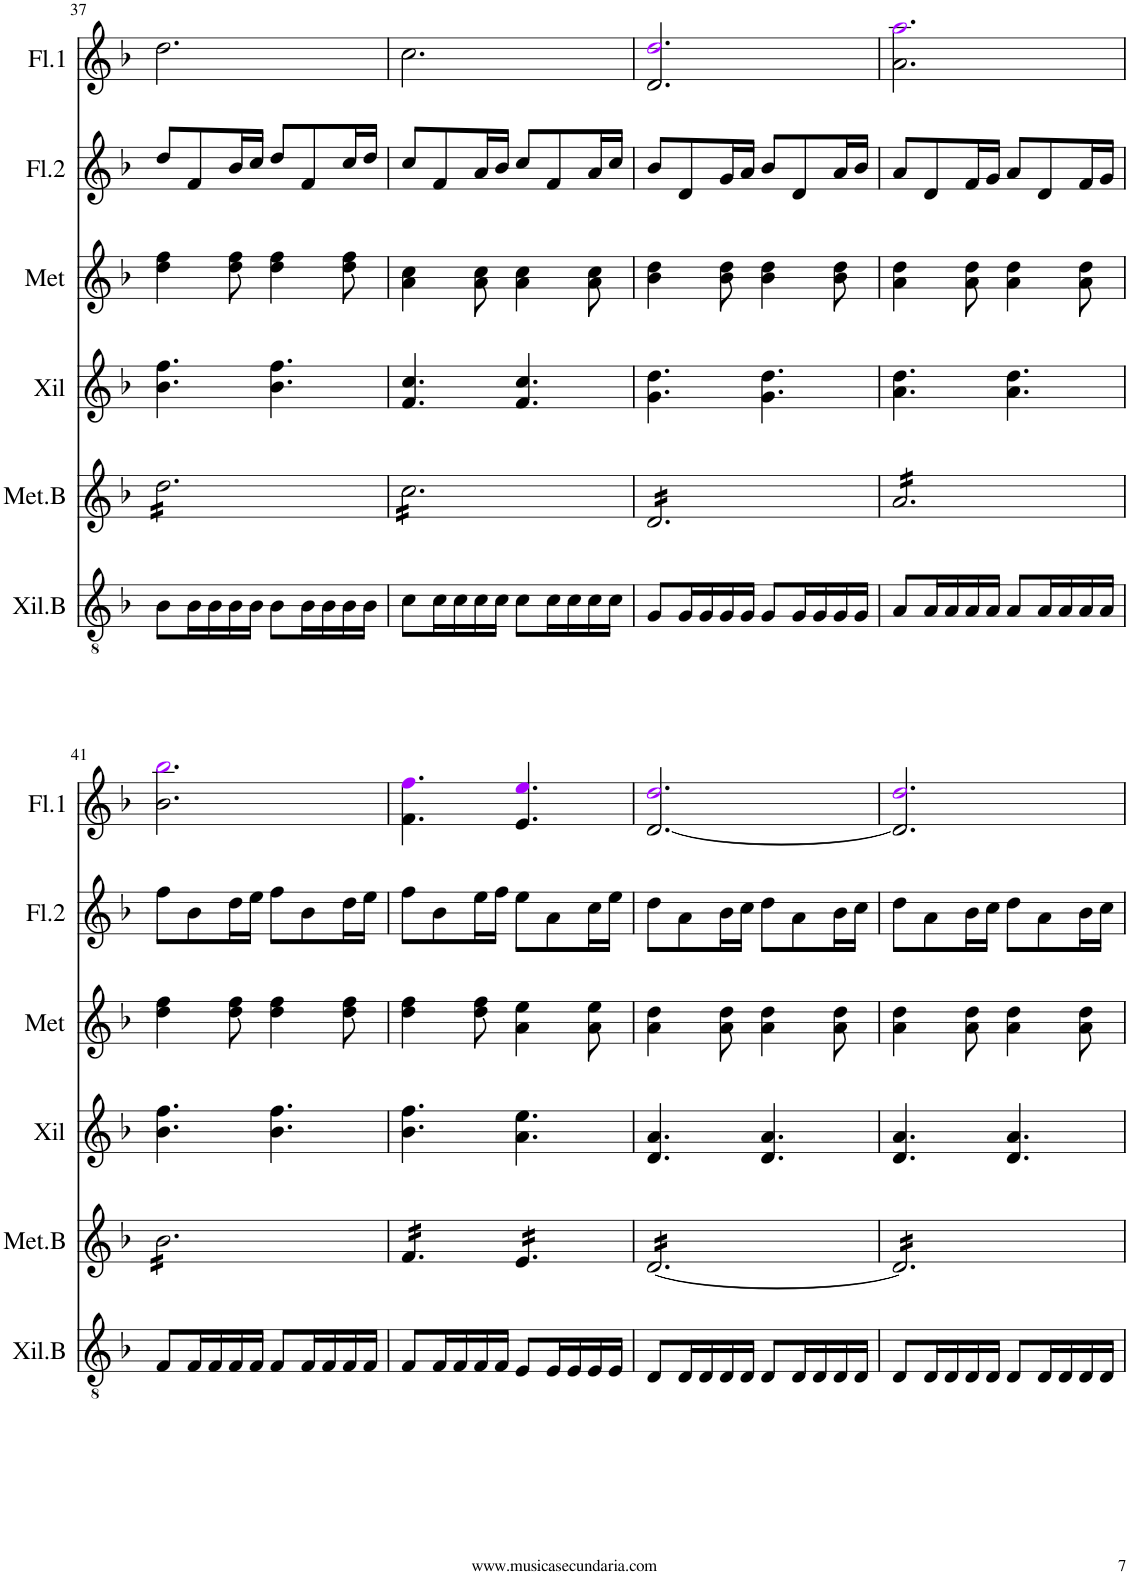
**kern	**kern	**kern	**kern	**kern	**kern
*part6	*part5	*part4	*part3	*part2	*part1
*staff6	*staff5	*staff4	*staff3	*staff2	*staff1
*I"Xil.Bajo	*I"Met Bajo	*I"Xilófono	*I"Metalófono	*I"Flauta 2	*I"Flauta 1
*I'Xil.B	*I'Met.B	*I'Xil	*I'Met	*I'Fl.2	*I'Fl.1
!!LO:PB:g=z
*clefGv2	*clefG2	*clefG2	*clefG2	*clefG2	*clefG2
*k[b-]	*k[b-]	*k[b-]	*k[b-]	*k[b-]	*k[b-]
*M6/8	*M6/8	*M6/8	*M6/8	*M6/8	*M6/8
=37	=37	=37	=37	=37	=37
*	*tremolo	*	*	*	*
8B-\L	16dd\LL	4.b-\ 4.ff\	4dd\ 4ff\	8dd/L	2.dd\
.	16dd\	.	.	.	.
16B-\L	16dd\	.	.	8f/	.
16B-\	16dd\	.	.	.	.
16B-\	16dd\	.	8dd\ 8ff\	16b-/L	.
16B-\JJ	16dd\	.	.	16cc/JJ	.
8B-\L	16dd\	4.b-\ 4.ff\	4dd\ 4ff\	8dd/L	.
.	16dd\	.	.	.	.
16B-\L	16dd\	.	.	8f/	.
16B-\	16dd\	.	.	.	.
16B-\	16dd\	.	8dd\ 8ff\	16cc/L	.
16B-\JJ	16dd\JJ	.	.	16dd/JJ	.
=38	=38	=38	=38	=38	=38
8c\L	16cc\LL	4.f/ 4.cc/	4a\ 4cc\	8cc/L	2.cc\
.	16cc\	.	.	.	.
16c\L	16cc\	.	.	8f/	.
16c\	16cc\	.	.	.	.
16c\	16cc\	.	8a\ 8cc\	16a/L	.
16c\JJ	16cc\	.	.	16b-/JJ	.
8c\L	16cc\	4.f/ 4.cc/	4a\ 4cc\	8cc/L	.
.	16cc\	.	.	.	.
16c\L	16cc\	.	.	8f/	.
16c\	16cc\	.	.	.	.
16c\	16cc\	.	8a\ 8cc\	16a/L	.
16c\JJ	16cc\JJ	.	.	16cc/JJ	.
=39	=39	=39	=39	=39	=39
8G/L	16d/LL	4.g\ 4.dd\	4b-\ 4dd\	8b-/L	2.d/ 2.ddi/
.	16d/	.	.	.	.
16G/L	16d/	.	.	8d/	.
16G/	16d/	.	.	.	.
16G/	16d/	.	8b-\ 8dd\	16g/L	.
16G/JJ	16d/	.	.	16a/JJ	.
8G/L	16d/	4.g\ 4.dd\	4b-\ 4dd\	8b-/L	.
.	16d/	.	.	.	.
16G/L	16d/	.	.	8d/	.
16G/	16d/	.	.	.	.
16G/	16d/	.	8b-\ 8dd\	16a/L	.
16G/JJ	16d/JJ	.	.	16b-/JJ	.
=40	=40	=40	=40	=40	=40
8A/L	16a/LL	4.a\ 4.dd\	4a\ 4dd\	8a/L	2.a\ 2.aai\
.	16a/	.	.	.	.
16A/L	16a/	.	.	8d/	.
16A/	16a/	.	.	.	.
16A/	16a/	.	8a\ 8dd\	16f/L	.
16A/JJ	16a/	.	.	16g/JJ	.
8A/L	16a/	4.a\ 4.dd\	4a\ 4dd\	8a/L	.
.	16a/	.	.	.	.
16A/L	16a/	.	.	8d/	.
16A/	16a/	.	.	.	.
16A/	16a/	.	8a\ 8dd\	16f/L	.
16A/JJ	16a/JJ	.	.	16g/JJ	.
!!LO:LB:g=z
=41	=41	=41	=41	=41	=41
8F/L	16b-\LL	4.b-\ 4.ff\	4dd\ 4ff\	8ff\L	2.b-\ 2.bb-i\
.	16b-\	.	.	.	.
16F/L	16b-\	.	.	8b-\	.
16F/	16b-\	.	.	.	.
16F/	16b-\	.	8dd\ 8ff\	16dd\L	.
16F/JJ	16b-\	.	.	16ee\JJ	.
8F/L	16b-\	4.b-\ 4.ff\	4dd\ 4ff\	8ff\L	.
.	16b-\	.	.	.	.
16F/L	16b-\	.	.	8b-\	.
16F/	16b-\	.	.	.	.
16F/	16b-\	.	8dd\ 8ff\	16dd\L	.
16F/JJ	16b-\JJ	.	.	16ee\JJ	.
=42	=42	=42	=42	=42	=42
8F/L	16f/LL	4.b-\ 4.ff\	4dd\ 4ff\	8ff\L	4.f\ 4.ffi\
.	16f/	.	.	.	.
16F/L	16f/	.	.	8b-\	.
16F/	16f/	.	.	.	.
16F/	16f/	.	8dd\ 8ff\	16ee\L	.
16F/JJ	16f/JJ	.	.	16ff\JJ	.
8E/L	16e/LL	4.a\ 4.ee\	4a\ 4ee\	8ee\L	4.e/ 4.eei/
.	16e/	.	.	.	.
16E/L	16e/	.	.	8a\	.
16E/	16e/	.	.	.	.
16E/	16e/	.	8a\ 8ee\	16cc\L	.
16E/JJ	16e/JJ	.	.	16ee\JJ	.
=43	=43	=43	=43	=43	=43
8D/L	[16d/LL	4.d/ 4.a/	4a\ 4dd\	8dd\L	[2.d/ 2.ddi/
.	16d/	.	.	.	.
16D/L	16d/	.	.	8a\	.
16D/	16d/	.	.	.	.
16D/	16d/	.	8a\ 8dd\	16b-\L	.
16D/JJ	16d/	.	.	16cc\JJ	.
8D/L	16d/	4.d/ 4.a/	4a\ 4dd\	8dd\L	.
.	16d/	.	.	.	.
16D/L	16d/	.	.	8a\	.
16D/	16d/	.	.	.	.
16D/	16d/	.	8a\ 8dd\	16b-\L	.
16D/JJ	16d/JJ	.	.	16cc\JJ	.
=44	=44	=44	=44	=44	=44
8D/L	16d/]LL	4.d/ 4.a/	4a\ 4dd\	8dd\L	2.d/] 2.ddi/
.	16d/	.	.	.	.
16D/L	16d/	.	.	8a\	.
16D/	16d/	.	.	.	.
16D/	16d/	.	8a\ 8dd\	16b-\L	.
16D/JJ	16d/	.	.	16cc\JJ	.
8D/L	16d/	4.d/ 4.a/	4a\ 4dd\	8dd\L	.
.	16d/	.	.	.	.
16D/L	16d/	.	.	8a\	.
16D/	16d/	.	.	.	.
16D/	16d/	.	8a\ 8dd\	16b-\L	.
16D/JJ	16d/JJ	.	.	16cc\JJ	.
*	*Xtremolo	*	*	*	*
=	=	=	=	=	=
*-	*-	*-	*-	*-	*-
